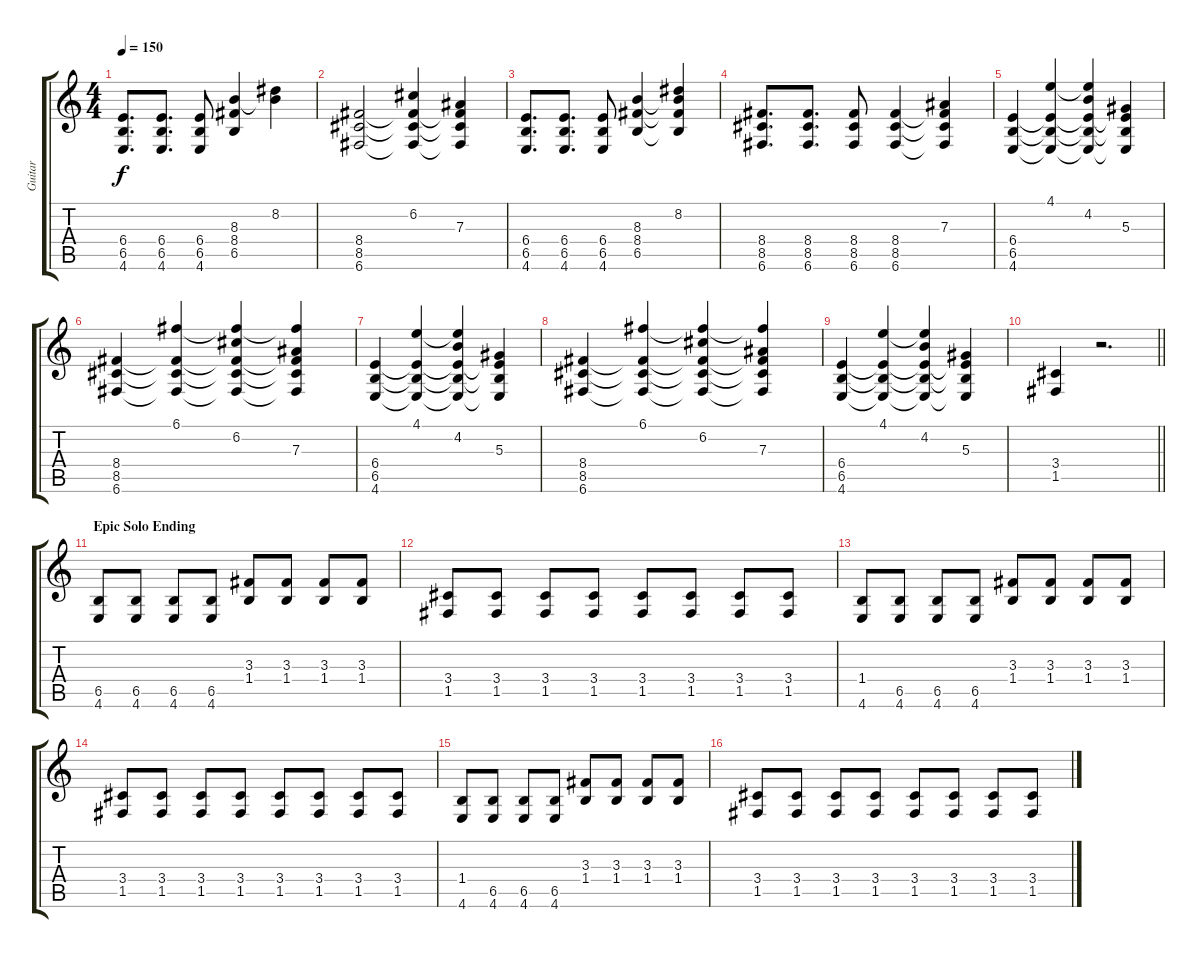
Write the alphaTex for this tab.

\track ("Guitar" "Guitar") {instrument distortionguitar}
\staff {score tabs}
\tuning (C4 G3 Eb3 Bb2 F2 C2) {hide}
\ts (4 4)
\tempo 150
\clef g2
\ks c
(6.4 6.5 4.6).8{d dy f} (6.4 6.5 4.6).8{d} (6.4 6.5 4.6).8 (8.3 8.4 6.5).4 (8.2 8.3{t}).4 |
(8.4 8.5 6.6).2 (6.2 8.4{t} 8.5{t} 6.6{t}).4 (7.3 8.4{t} 8.5{t} 6.6{t}).4 |
(6.4 6.5 4.6).8{d} (6.4 6.5 4.6).8{d} (6.4 6.5 4.6).8 (8.3 8.4 6.5).4 (8.2 8.3{t} 8.4{t} 6.5{t}).4 |
(8.4 8.5 6.6).8{d} (8.4 8.5 6.6).8{d} (8.4 8.5 6.6).8 (8.4 8.5 6.6).4 (7.3 8.4{t} 8.5{t} 6.6{t}).4 |
(6.4 6.5 4.6).4 (4.1 6.4{t} 6.5{t} 4.6{t}).4 (4.1{t} 4.2 6.4{t} 6.5{t} 4.6{t}).4 (5.3 6.4{t} 6.5{t} 4.6{t}).4 |
(8.4 8.5 6.6).4 (6.1 8.4{t} 8.5{t} 6.6{t}).4 (6.1{t} 6.2 8.4{t} 8.5{t} 6.6{t}).4 (6.1{t} 7.3 8.4{t} 8.5{t} 6.6{t}).4 |
(6.4 6.5 4.6).4 (4.1 6.4{t} 6.5{t} 4.6{t}).4 (4.1{t} 4.2 6.4{t} 6.5{t} 4.6{t}).4 (5.3 6.4{t} 6.5{t} 4.6{t}).4 |
(8.4 8.5 6.6).4 (6.1 8.4{t} 8.5{t} 6.6{t}).4 (6.1{t} 6.2 8.4{t} 8.5{t} 6.6{t}).4 (6.1{t} 7.3 8.4{t} 8.5{t} 6.6{t}).4 |
(6.4 6.5 4.6).4 (4.1 6.4{t} 6.5{t} 4.6{t}).4 (4.1{t} 4.2 6.4{t} 6.5{t} 4.6{t}).4 (5.3 6.4{t} 6.5{t} 4.6{t}).4 |
\barLineRight lightlight
(3.4 1.5).4 r.2{d} |
\section ("" "Epic Solo Ending")
(6.5 4.6).8 (6.5 4.6).8 (6.5 4.6).8 (6.5 4.6).8 (3.3 1.4).8 (3.3 1.4).8 (3.3 1.4).8 (3.3 1.4).8 |
(3.4 1.5).8 (3.4 1.5).8 (3.4 1.5).8 (3.4 1.5).8 (3.4 1.5).8 (3.4 1.5).8 (3.4 1.5).8 (3.4 1.5).8 |
(1.4 4.6).8 (6.5 4.6).8 (6.5 4.6).8 (6.5 4.6).8 (3.3 1.4).8 (3.3 1.4).8 (3.3 1.4).8 (3.3 1.4).8 |
(3.4 1.5).8 (3.4 1.5).8 (3.4 1.5).8 (3.4 1.5).8 (3.4 1.5).8 (3.4 1.5).8 (3.4 1.5).8 (3.4 1.5).8 |
(1.4 4.6).8 (6.5 4.6).8 (6.5 4.6).8 (6.5 4.6).8 (3.3 1.4).8 (3.3 1.4).8 (3.3 1.4).8 (3.3 1.4).8 |
(3.4 1.5).8 (3.4 1.5).8 (3.4 1.5).8 (3.4 1.5).8 (3.4 1.5).8 (3.4 1.5).8 (3.4 1.5).8 (3.4 1.5).8
